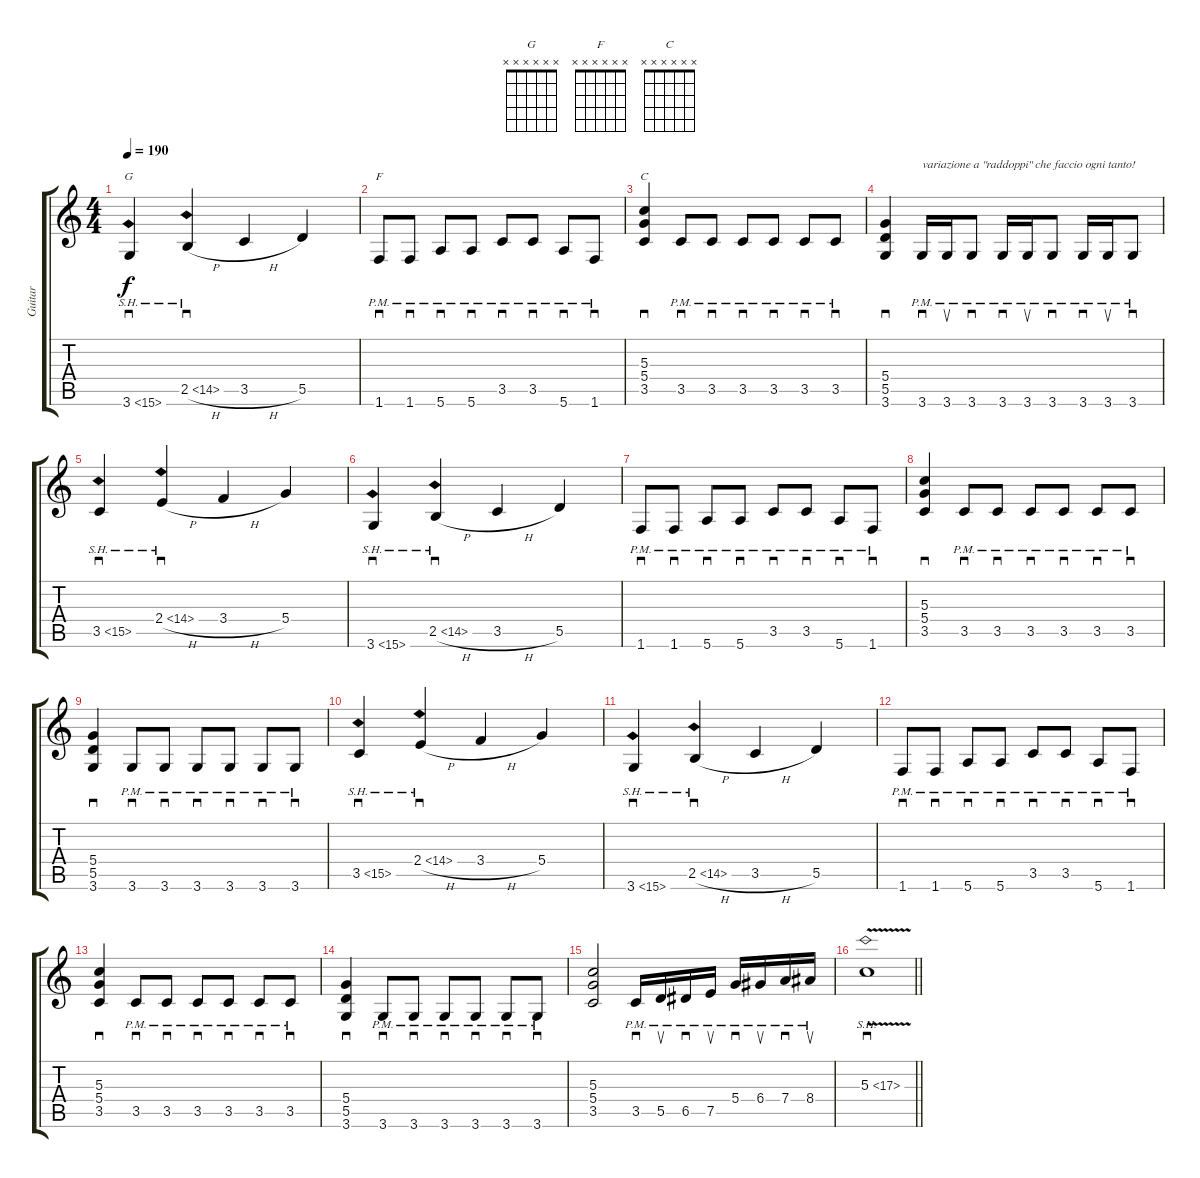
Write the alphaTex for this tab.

\track ("Guitar" "Guitar") {instrument distortionguitar}
\staff {score tabs}
\tuning (E4 B3 G3 D3 A2 E2) {hide}
\chord ("G" x x x x x x)
\chord ("F" x x x x x x)
\chord ("C" x x x x x x)
\ts (4 4)
\tempo 190
\clef g2
\ks c
3.6{sh 12}.4{sd ch "G" dy f} 2.5{sh 12 h}.4{sd} 3.5{h}.4 5.5.4 |
1.6{pm}.8{sd ch "F"} 1.6{pm}.8{sd} 5.6{pm}.8{sd} 5.6{pm}.8{sd} 3.5{pm}.8{sd} 3.5{pm}.8{sd} 5.6{pm}.8{sd} 1.6{pm}.8{sd} |
(5.3 5.4 3.5).4{sd ch "C"} 3.5{pm}.8{sd} 3.5{pm}.8{sd} 3.5{pm}.8{sd} 3.5{pm}.8{sd} 3.5{pm}.8{sd} 3.5{pm}.8{sd} |
(5.4 5.5 3.6).4{sd} 3.6{pm}.16{sd txt "variazione a \"raddoppi\" che faccio ogni tanto!"} 3.6{pm}.16{su} 3.6{pm}.8{sd} 3.6{pm}.16{sd} 3.6{pm}.16{su} 3.6{pm}.8{sd} 3.6{pm}.16{sd} 3.6{pm}.16{su} 3.6{pm}.8{sd} |
3.5{sh 12}.4{sd} 2.4{sh 12 h}.4{sd} 3.4{h}.4 5.4.4 |
3.6{sh 12}.4{sd} 2.5{sh 12 h}.4{sd} 3.5{h}.4 5.5.4 |
1.6{pm}.8{sd} 1.6{pm}.8{sd} 5.6{pm}.8{sd} 5.6{pm}.8{sd} 3.5{pm}.8{sd} 3.5{pm}.8{sd} 5.6{pm}.8{sd} 1.6{pm}.8{sd} |
(5.3 5.4 3.5).4{sd} 3.5{pm}.8{sd} 3.5{pm}.8{sd} 3.5{pm}.8{sd} 3.5{pm}.8{sd} 3.5{pm}.8{sd} 3.5{pm}.8{sd} |
(5.4 5.5 3.6).4{sd} 3.6{pm}.8{sd} 3.6{pm}.8{sd} 3.6{pm}.8{sd} 3.6{pm}.8{sd} 3.6{pm}.8{sd} 3.6{pm}.8{sd} |
3.5{sh 12}.4{sd} 2.4{sh 12 h}.4{sd} 3.4{h}.4 5.4.4 |
3.6{sh 12}.4{sd} 2.5{sh 12 h}.4{sd} 3.5{h}.4 5.5.4 |
1.6{pm}.8{sd} 1.6{pm}.8{sd} 5.6{pm}.8{sd} 5.6{pm}.8{sd} 3.5{pm}.8{sd} 3.5{pm}.8{sd} 5.6{pm}.8{sd} 1.6{pm}.8{sd} |
(5.3 5.4 3.5).4{sd} 3.5{pm}.8{sd} 3.5{pm}.8{sd} 3.5{pm}.8{sd} 3.5{pm}.8{sd} 3.5{pm}.8{sd} 3.5{pm}.8{sd} |
(5.4 5.5 3.6).4{sd} 3.6{pm}.8{sd} 3.6{pm}.8{sd} 3.6{pm}.8{sd} 3.6{pm}.8{sd} 3.6{pm}.8{sd} 3.6{pm}.8{sd} |
(5.3 5.4 3.5).2 3.5{pm}.16{sd} 5.5{pm}.16{su} 6.5{pm}.16{sd} 7.5{pm}.16{su} 5.4{pm}.16{sd} 6.4{pm}.16{su} 7.4{pm}.16{sd} 8.4{pm}.16{su} |
\barLineRight lightlight
5.3{sh 12 v}.1{sd}
